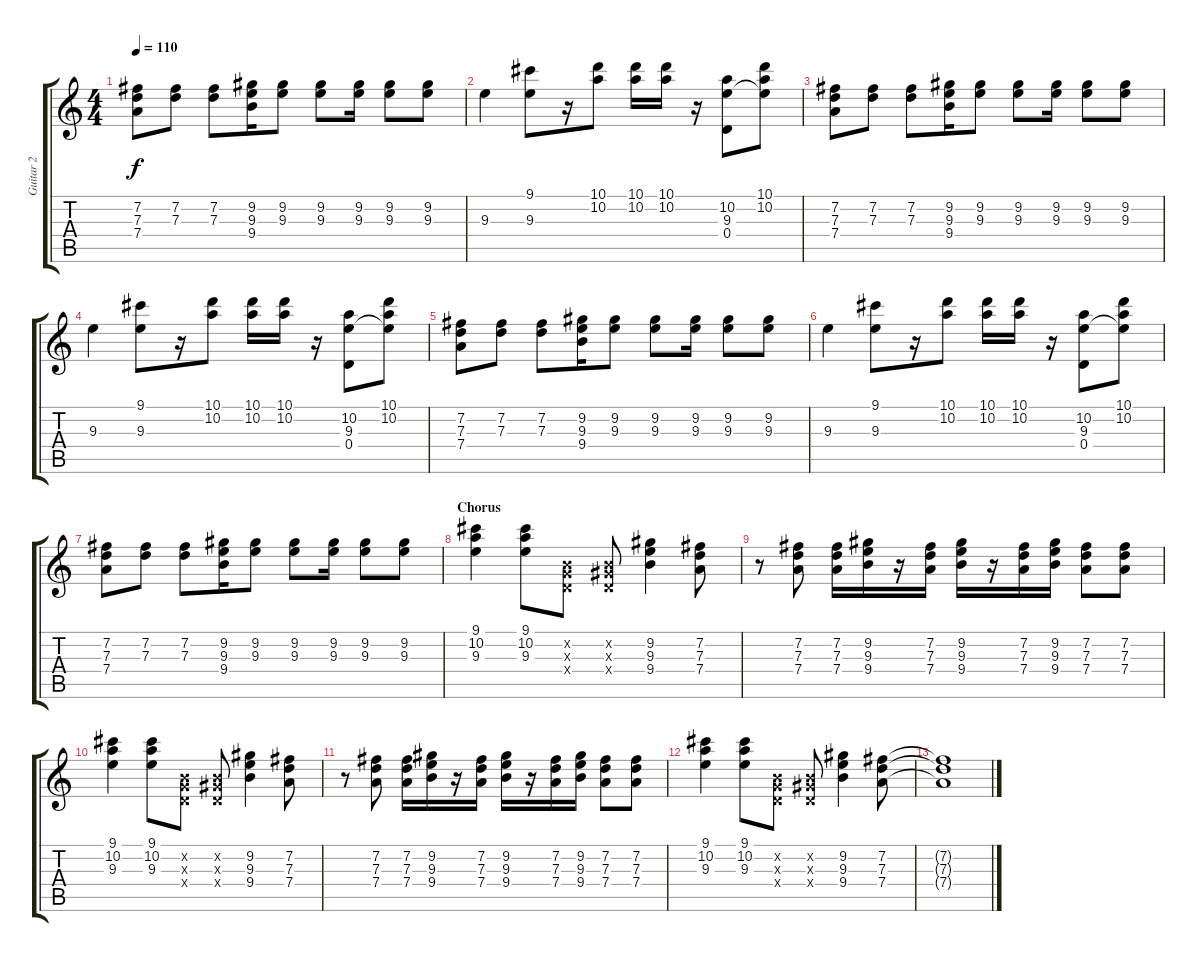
\track ("Guitar 2" "Guitar 2") {instrument overdrivenguitar}
\staff {score tabs}
\tuning (E4 B3 G3 D3 A2 E2) {hide}
\ts (4 4)
\tempo 110
\clef g2
\ks c
(7.2 7.3 7.4).8{dy f} (7.2 7.3).8 (7.2 7.3).8 (9.2 9.3 9.4).16 (9.2 9.3).8 (9.2 9.3).8 (9.2 9.3).16 (9.2 9.3).8 (9.2 9.3).8 |
9.3.4 (9.1 9.3).8 r.16 (10.1 10.2).8 (10.1 10.2).16 (10.1 10.2).16 r.16 (10.2 9.3 0.4).8 (10.1 10.2 9.3{t}).8 |
(7.2 7.3 7.4).8 (7.2 7.3).8 (7.2 7.3).8 (9.2 9.3 9.4).16 (9.2 9.3).8 (9.2 9.3).8 (9.2 9.3).16 (9.2 9.3).8 (9.2 9.3).8 |
9.3.4 (9.1 9.3).8 r.16 (10.1 10.2).8 (10.1 10.2).16 (10.1 10.2).16 r.16 (10.2 9.3 0.4).8 (10.1 10.2 9.3{t}).8 |
(7.2 7.3 7.4).8 (7.2 7.3).8 (7.2 7.3).8 (9.2 9.3 9.4).16 (9.2 9.3).8 (9.2 9.3).8 (9.2 9.3).16 (9.2 9.3).8 (9.2 9.3).8 |
9.3.4 (9.1 9.3).8 r.16 (10.1 10.2).8 (10.1 10.2).16 (10.1 10.2).16 r.16 (10.2 9.3 0.4).8 (10.1 10.2 9.3{t}).8 |
(7.2 7.3 7.4).8 (7.2 7.3).8 (7.2 7.3).8 (9.2 9.3 9.4).16 (9.2 9.3).8 (9.2 9.3).8 (9.2 9.3).16 (9.2 9.3).8 (9.2 9.3).8 |
\section ("" "Chorus")
(9.1 10.2 9.3).4 (9.1 10.2 9.3).8 (0.2{x} 0.3{x} 0.4{x}).8 (0.2{x} 1.3{x} 0.4{x}).8 (9.2 9.3 9.4).4 (7.2 7.3 7.4).8 |
r.8 (7.2 7.3 7.4).8 (7.2 7.3 7.4).16 (9.2 9.3 9.4).16 r.16 (7.2 7.3 7.4).16 (9.2 9.3 9.4).16 r.16 (7.2 7.3 7.4).16 (9.2 9.3 9.4).16 (7.2 7.3 7.4).8 (7.2 7.3 7.4).8 |
(9.1 10.2 9.3).4 (9.1 10.2 9.3).8 (0.2{x} 0.3{x} 0.4{x}).8 (0.2{x} 1.3{x} 0.4{x}).8 (9.2 9.3 9.4).4 (7.2 7.3 7.4).8 |
r.8 (7.2 7.3 7.4).8 (7.2 7.3 7.4).16 (9.2 9.3 9.4).16 r.16 (7.2 7.3 7.4).16 (9.2 9.3 9.4).16 r.16 (7.2 7.3 7.4).16 (9.2 9.3 9.4).16 (7.2 7.3 7.4).8 (7.2 7.3 7.4).8 |
(9.1 10.2 9.3).4 (9.1 10.2 9.3).8 (0.2{x} 0.3{x} 0.4{x}).8 (0.2{x} 1.3{x} 0.4{x}).8 (9.2 9.3 9.4).4 (7.2 7.3 7.4).8 |
(7.2{t} 7.3{t} 7.4{t}).1
